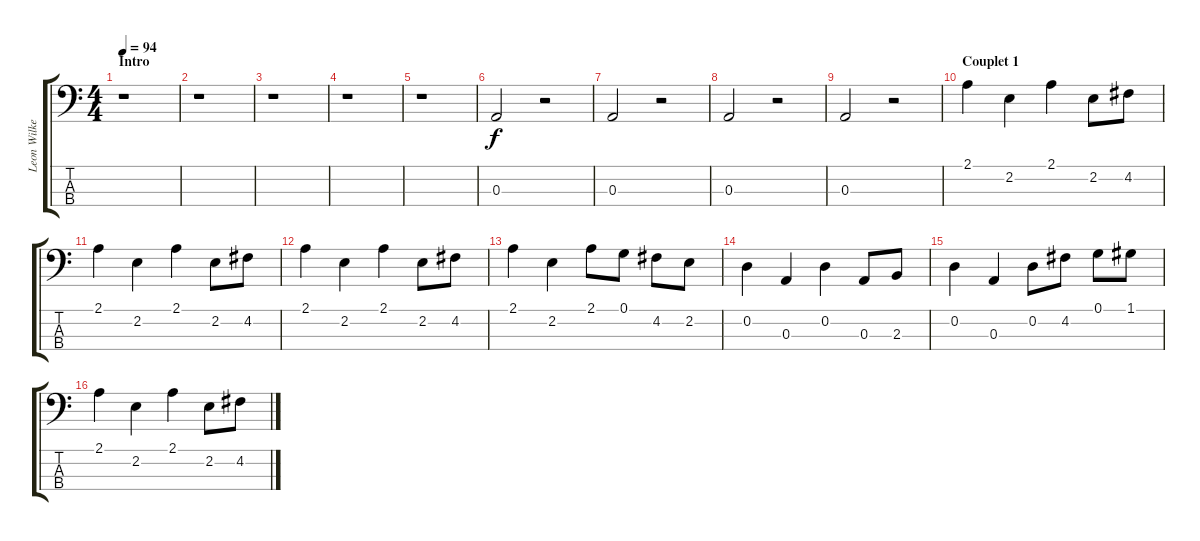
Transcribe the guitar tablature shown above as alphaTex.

\track ("Leon Wilkeson (bass)" "Leon Wilke") {instrument electricbassfinger}
\staff {score tabs}
\tuning (G2 D2 A1 E1) {hide}
\ts (4 4)
\section ("" "Intro")
\tempo 94
\clef f4
\ks c
r.1{dy f instrument electricbassfinger} |
r.1 |
r.1 |
r.1 |
r.1 |
0.3.2 r.2 |
0.3.2 r.2 |
0.3.2 r.2 |
0.3.2 r.2 |
\section ("" "Couplet 1")
2.1.4 2.2.4 2.1.4 2.2.8 4.2.8 |
2.1.4 2.2.4 2.1.4 2.2.8 4.2.8 |
2.1.4 2.2.4 2.1.4 2.2.8 4.2.8 |
2.1.4 2.2.4 2.1.8 0.1.8 4.2.8 2.2.8 |
0.2.4 0.3.4 0.2.4 0.3.8 2.3.8 |
0.2.4 0.3.4 0.2.8 4.2.8 0.1.8 1.1.8 |
2.1.4 2.2.4 2.1.4 2.2.8 4.2.8
